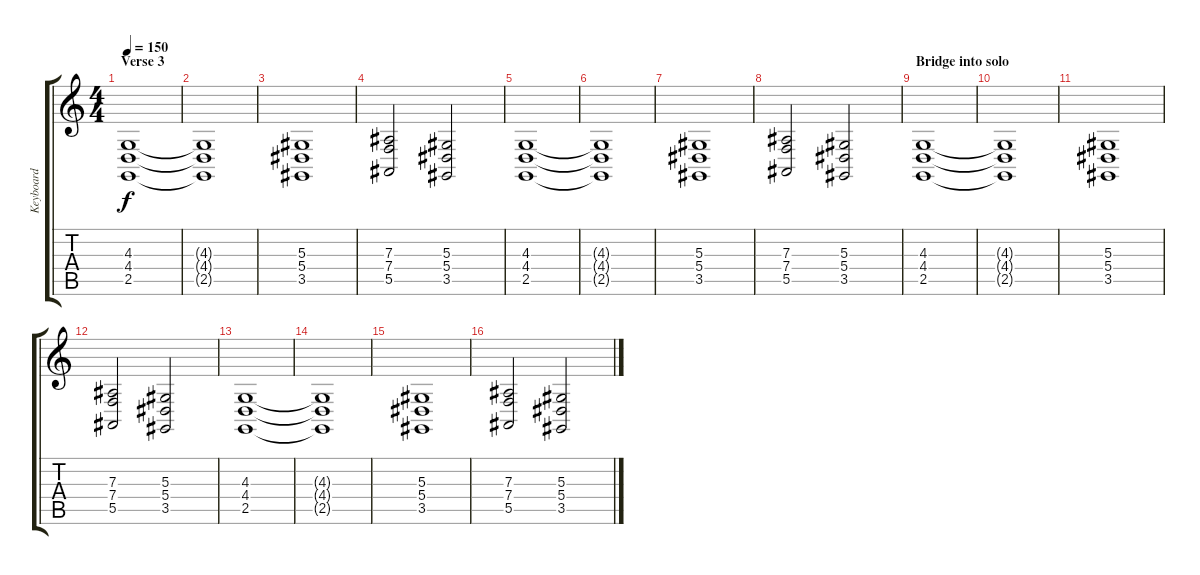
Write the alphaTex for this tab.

\track ("Keyboard" "Keyboard") {instrument pad4choir}
\staff {score tabs}
\tuning (C4 G3 Eb3 Bb2 F2 C2) {hide}
\ts (4 4)
\section ("" "Verse 3")
\tempo 150
\clef g2
\ks c
(4.3 4.4 2.5).1{dy f} |
(4.3{t} 4.4{t} 2.5{t}).1 |
(5.3 5.4 3.5).1 |
(7.3 7.4 5.5).2 (5.3 5.4 3.5).2 |
(4.3 4.4 2.5).1 |
(4.3{t} 4.4{t} 2.5{t}).1 |
(5.3 5.4 3.5).1 |
(7.3 7.4 5.5).2 (5.3 5.4 3.5).2 |
\section ("" "Bridge into solo")
(4.3 4.4 2.5).1 |
(4.3{t} 4.4{t} 2.5{t}).1 |
(5.3 5.4 3.5).1 |
(7.3 7.4 5.5).2 (5.3 5.4 3.5).2 |
(4.3 4.4 2.5).1 |
(4.3{t} 4.4{t} 2.5{t}).1 |
(5.3 5.4 3.5).1 |
(7.3 7.4 5.5).2 (5.3 5.4 3.5).2
